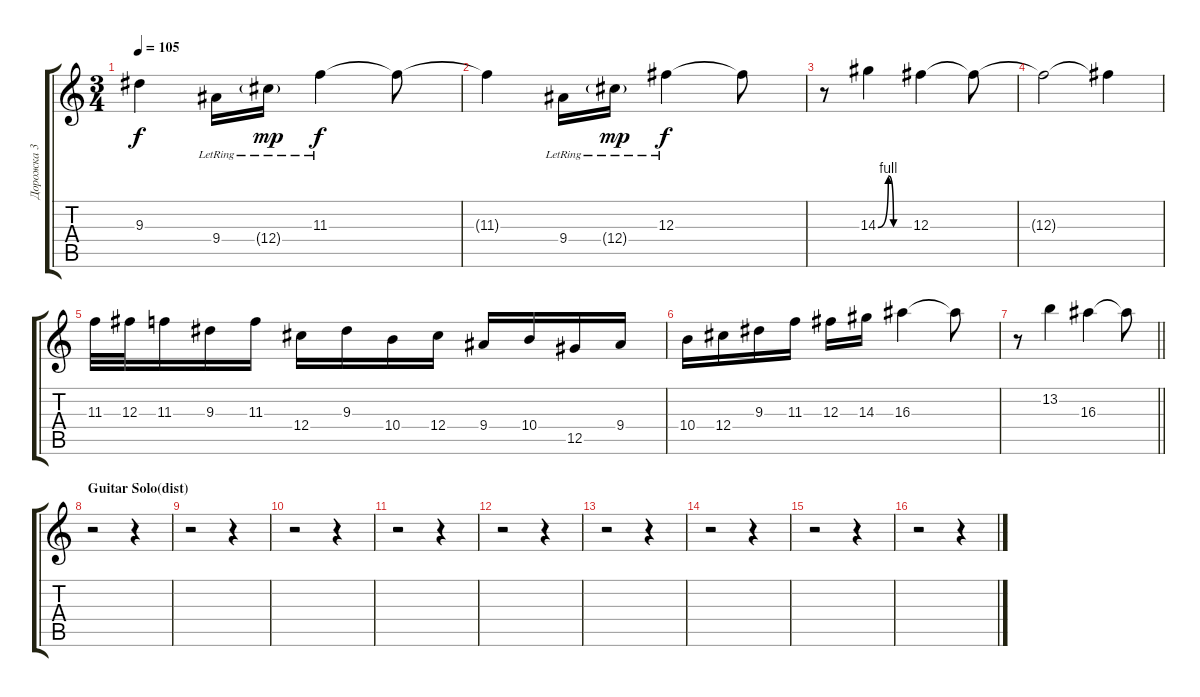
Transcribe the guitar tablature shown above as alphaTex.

\track ("Дорожка 3" "Дорожка 3") {instrument electricguitarjazz}
\staff {score tabs}
\tuning (Eb4 Bb3 Gb3 Db3 Ab2 Eb2) {hide}
\ts (3 4)
\tempo 105
\clef g2
\ks c
9.3{t}.4{dy f} 9.4{lr}.16 12.4{g lr}.16{dy mp} 11.3{lr}.4{dy f} 11.3{t}.8 |
11.3{t}.4 9.4{lr}.16 12.4{g lr}.16{dy mp} 12.3{lr}.4{dy f} 12.3{t}.8 |
r.8 14.3{be (custom 0 0 20 4 30 0 60 0)}.4 12.3.4 12.3{t}.8 |
12.3{t}.2 12.3{t}.4 |
11.3.32 12.3.32 11.3.16 9.3.16 11.3.16 12.4.16 9.3.16 10.4.16 12.4.16 9.4.16 10.4.16 12.5.16 9.4.16 |
10.4.16 12.4.16 9.3.16 11.3.16 12.3.16 14.3.16 16.3.4 16.3{t}.8 |
\barLineRight lightlight
r.8 13.2.4 16.3.4 16.3{t}.8 |
\section ("" "Guitar Solo(dist)")
r.2 r.4 |
r.2 r.4 |
r.2 r.4 |
r.2 r.4 |
r.2 r.4 |
r.2 r.4 |
r.2 r.4 |
r.2 r.4 |
r.2 r.4
